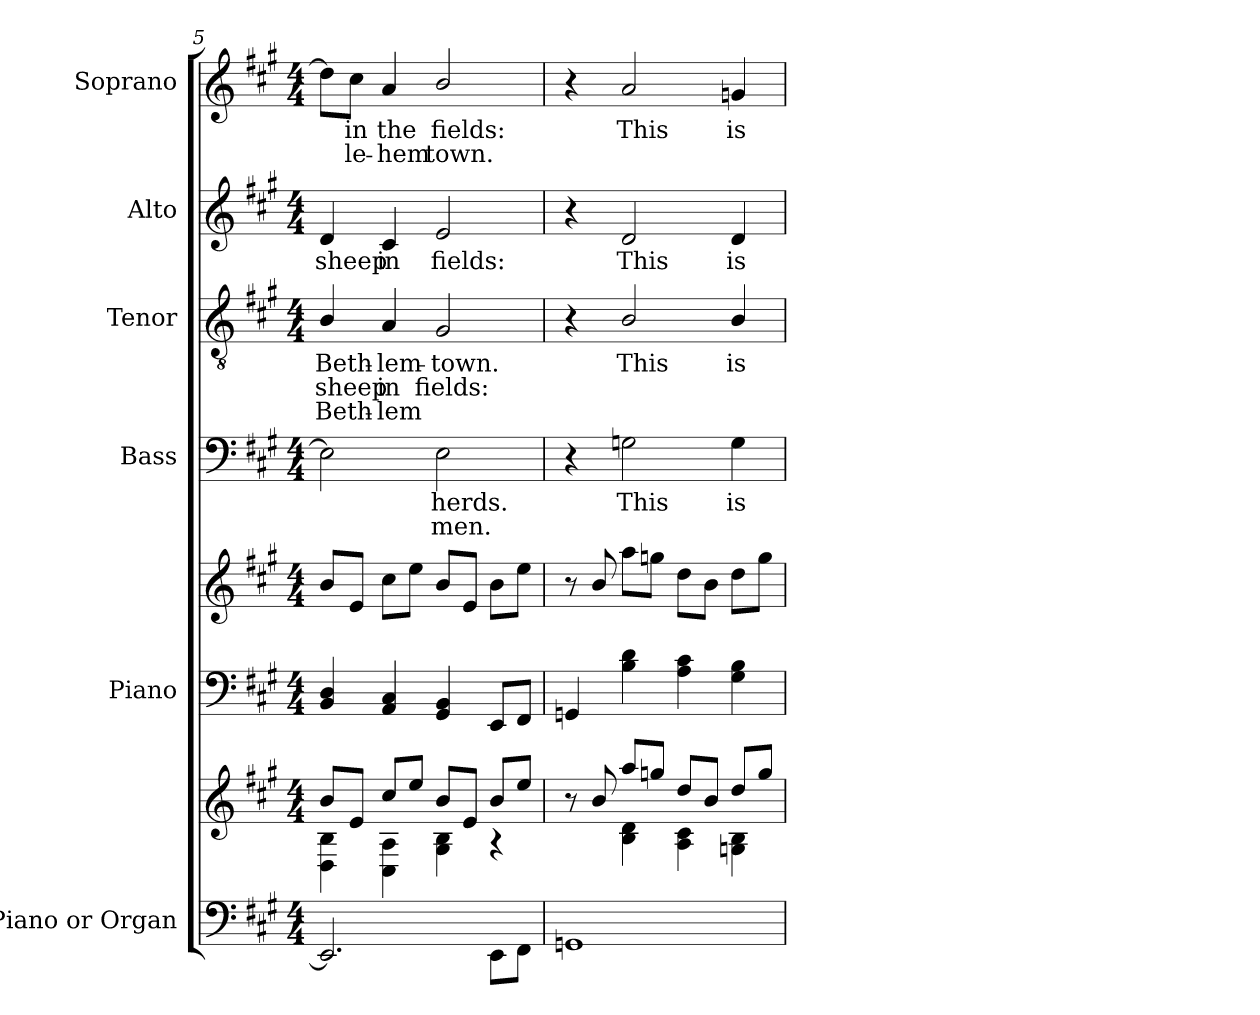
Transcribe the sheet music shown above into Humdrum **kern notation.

**kern	**kern	**kern	**kern	**kern	**text	**text	**kern	**text	**text	**text	**kern	**text	**kern	**text	**text
*part6	*part6	*part5	*part5	*part4	*part4	*part4	*part3	*part3	*part3	*part3	*part2	*part2	*part1	*part1	*part1
*staff8	*staff7	*staff6	*staff5	*staff4	*staff4	*staff4	*staff3	*staff3	*staff3	*staff3	*staff2	*staff2	*staff1	*staff1	*staff1
*I"Piano or Organ	*	*I"Piano	*	*I"Bass	*	*	*I"Tenor	*	*	*	*I"Alto	*	*I"Soprano	*	*
*I'Pno.	*	*I'Pno.	*	*I'B.	*	*	*I'T.	*	*	*	*I'A.	*	*I'S.	*	*
!!LO:PB:g=z
*clefF4	*clefG2	*clefF4	*clefG2	*clefF4	*	*	*clefGv2	*	*	*	*clefG2	*	*clefG2	*	*
*	*	*	*	*	*	*	*ITrd7c12	*	*	*	*	*	*	*	*
*k[f#c#g#]	*k[f#c#g#]	*k[f#c#g#]	*k[f#c#g#]	*k[f#c#g#]	*	*	*k[f#c#g#]	*	*	*	*k[f#c#g#]	*	*k[f#c#g#]	*	*
*A:	*A:	*A:	*A:	*A:	*	*	*A:	*	*	*	*A:	*	*A:	*	*
*M4/4	*M4/4	*M4/4	*M4/4	*M4/4	*	*	*M4/4	*	*	*	*M4/4	*	*M4/4	*	*
=5	=5	=5	=5	=5	=5	=5	=5	=5	=5	=5	=5	=5	=5	=5	=5
*	*^	*	*	*	*	*	*	*	*	*	*	*	*	*	*
!	!	!	!	!	!	!	!	!	!LO:LY:a:color=#000000	!LO:LY:b:color=#000000	!LO:LY:b:color=#000000	!	!	!	!	!
!	!	!	!	!	!	!	!	!	!	!	!	!	!LO:LY:b:color=#000000	!	!	!
2.EEi/]	8bi/L	4Di\ 4Bi	4BBi/ 4Di	8bi/L	2Ei\]	.	.	4BBi/	Beth-	sheep	-Beth-	4di/	sheep	8ddi\L]	.	.
!	!	!	!	!	!	!	!	!	!	!	!	!	!	!	!LO:LY:b:color=#000000	!LO:LY:b:color=#000000
.	8ei/J	.	.	8ei/J	.	.	.	.	.	.	.	.	.	8cc#i\J	in	-le-
!	!	!	!	!	!	!	!	!	!LO:LY:a:color=#000000	!LO:LY:b:color=#000000	!LO:LY:b:color=#000000	!	!	!	!	!
!	!	!	!	!	!	!	!	!	!	!	!	!	!LO:LY:b:color=#000000	!	!	!
!	!	!	!	!	!	!	!	!	!	!	!	!	!	!	!LO:LY:b:color=#000000	!LO:LY:b:color=#000000
.	8cc#i/L	4C#i\ 4Ai	4AAi/ 4C#i	8cc#i\L	.	.	.	4AAi/	-lem-	in	-lem	4c#i/	in	4ai/	the	-hem
.	8eei/J	.	.	8eei\J	.	.	.	.	.	.	.	.	.	.	.	.
!	!	!	!	!	!	!LO:LY:b:color=#000000	!LO:LY:b:color=#000000	!	!	!	!	!	!	!	!	!
!	!	!	!	!	!	!	!	!	!LO:LY:a:color=#000000	!LO:LY:b:color=#000000	!	!	!	!	!	!
!	!	!	!	!	!	!	!	!	!	!	!	!	!LO:LY:b:color=#000000	!	!	!
!	!	!	!	!	!	!	!	!	!	!	!	!	!	!	!LO:LY:b:color=#000000	!LO:LY:b:color=#000000
.	8bi/L	4G#i\ 4Bi	4GG#i/ 4BBi	8bi/L	2Ei\	-herds.	men.	2GG#i/	town.	fields:	.	2ei/	fields:	2bi/	fields:	town.
.	8ei/J	.	.	8ei/J	.	.	.	.	.	.	.	.	.	.	.	.
8EEi\L	8bi/L	4r	8EEi/L	8bi\L	.	.	.	.	.	.	.	.	.	.	.	.
8FF#i\J	8eei/J	.	8FF#i/J	8eei\J	.	.	.	.	.	.	.	.	.	.	.	.
=6	=6	=6	=6	=6	=6	=6	=6	=6	=6	=6	=6	=6	=6	=6	=6	=6
1GGni	8r	4ryy	4GGni/	8r	4r	.	.	4r	.	.	.	4r	.	4r	.	.
.	8bi/	.	.	8bi/	.	.	.	.	.	.	.	.	.	.	.	.
!	!	!	!	!	!	!LO:LY:b:color=#000000	!	!	!	!	!	!	!	!	!	!
!	!	!	!	!	!	!	!	!	!LO:LY:b:color=#000000	!	!	!	!	!	!	!
!	!	!	!	!	!	!	!	!	!	!	!	!	!LO:LY:b:color=#000000	!	!	!
!	!	!	!	!	!	!	!	!	!	!	!	!	!	!	!LO:LY:b:color=#000000	!
.	8aai/L	4Bi\ 4di	4Bi\ 4di	8aai\L	2Gni\	This	.	2BBi/	This	.	.	2di/	This	2ai/	This	.
.	8ggni/J	.	.	8ggni\J	.	.	.	.	.	.	.	.	.	.	.	.
.	8ddi/L	4Ai\ 4c#i	4Ai\ 4c#i	8ddi\L	.	.	.	.	.	.	.	.	.	.	.	.
.	8bi/J	.	.	8bi\J	.	.	.	.	.	.	.	.	.	.	.	.
!	!	!	!	!	!	!LO:LY:b:color=#000000	!	!	!	!	!	!	!	!	!	!
!	!	!	!	!	!	!	!	!	!LO:LY:b:color=#000000	!	!	!	!	!	!	!
!	!	!	!	!	!	!	!	!	!	!	!	!	!LO:LY:b:color=#000000	!	!	!
!	!	!	!	!	!	!	!	!	!	!	!	!	!	!	!LO:LY:b:color=#000000	!
.	8ddi/L	4Gni\ 4Bi	4G#i\ 4Bi	8ddi\L	4Gi\	is	.	4BBi/	is	.	.	4di/	is	4gni/	is	.
.	8ggi/J	.	.	8ggi\J	.	.	.	.	.	.	.	.	.	.	.	.
*	*v	*v	*	*	*	*	*	*	*	*	*	*	*	*	*	*
=	=	=	=	=	=	=	=	=	=	=	=	=	=	=	=
*-	*-	*-	*-	*-	*-	*-	*-	*-	*-	*-	*-	*-	*-	*-	*-
